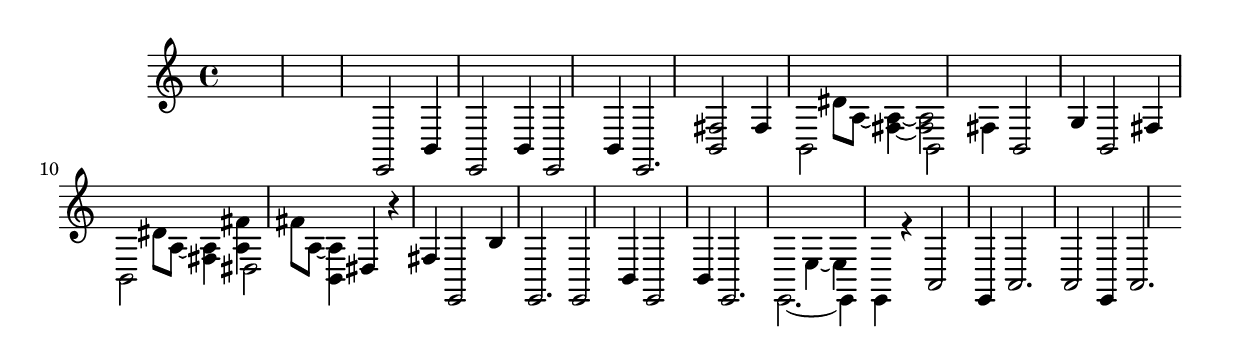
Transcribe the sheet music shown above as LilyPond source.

\relative {
  %\set Staff.connectArpeggios = ##t
  %\time 3/4
  %\key e \minor
  %\clef "treble_8"
  s2.
  s2.
  s2.
  %\repeat volta 2 {
    % meas. 4
    e,2 b'4
    e,2 b'4
    e,2 b'4
    e,2.
    <b' fis'>2 fis'4
    % meas. 9
    \voices 2,4 << { b,2 s4 } \\ { s4 dis'8 a~ <fis~ a~>4 } >>
    \voices 2,4 << { b,2 fis'4 } \\ { <fis a>2 s4 } >>
    b,2 g'4
    b,2 fis'4
    \voices 2,4 << { b,2 s4 } \\ { s4 dis'8 a~ <fis a>4 } >>
    % meas. 14
    \voices 2,4 << { dis2 s4 } \\ { <a' fis'>4 fis'8 a,~ <b, a'>4 } >>
    dis4 r fis
    e,2 b''4
    %\alternative {
      %\volta 1 {
        e,,2.
        e2 b'4
        e,2 b'4
      %}
      %\volta 2 {
        e,2.
      %}
    %}
  %}
  % meas. 21
  \voices 2,4 << { e2.~ } \\ { s2 e'4~ } >>
  \voices 2,4 << { e,4 e r } \\ { e' s2 } >>
  a,2\arpeggio e4
  a2.
  a2\arpeggio e4
  a2.
  % meas. 27
}
